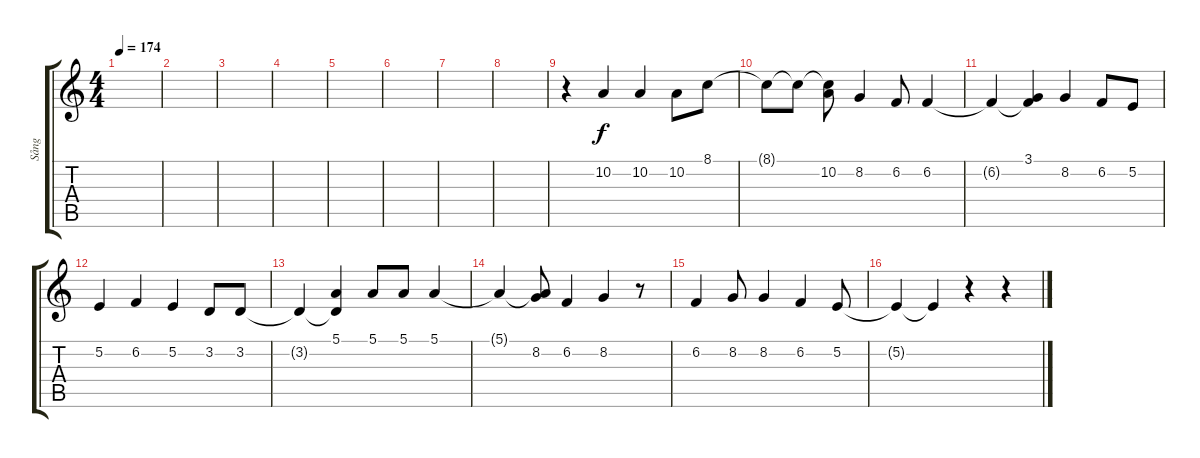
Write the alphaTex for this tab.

\track ("Sång" "Sång") {instrument choiraahs}
\staff {score tabs}
\tuning (E4 B3 G3 D3 A2 E2) {hide}
\ts (4 4)
\tempo 174
\clef g2
\ks c
|
|
|
|
|
|
|
|
r.4 10.2.4 10.2.4 10.2.8 8.1.8 |
8.1{t}.8 8.1{t}.8 (8.1{t} 10.2).8 8.2.4 6.2.8 6.2.4 |
6.2{t}.4 (3.1 6.2{t}).4 8.2.4 6.2.8 5.2.8 |
5.2.4 6.2.4 5.2.4 3.2.8 3.2.8 |
3.2{t}.4 (5.1 3.2{t}).4 5.1.8 5.1.8 5.1.4 |
5.1{t}.4 (5.1{t} 8.2).8 6.2.4 8.2.4 r.8 |
6.2.4 8.2.8 8.2.4 6.2.4 5.2.8 |
5.2{t}.4 5.2{t}.4 r.4 r.4
